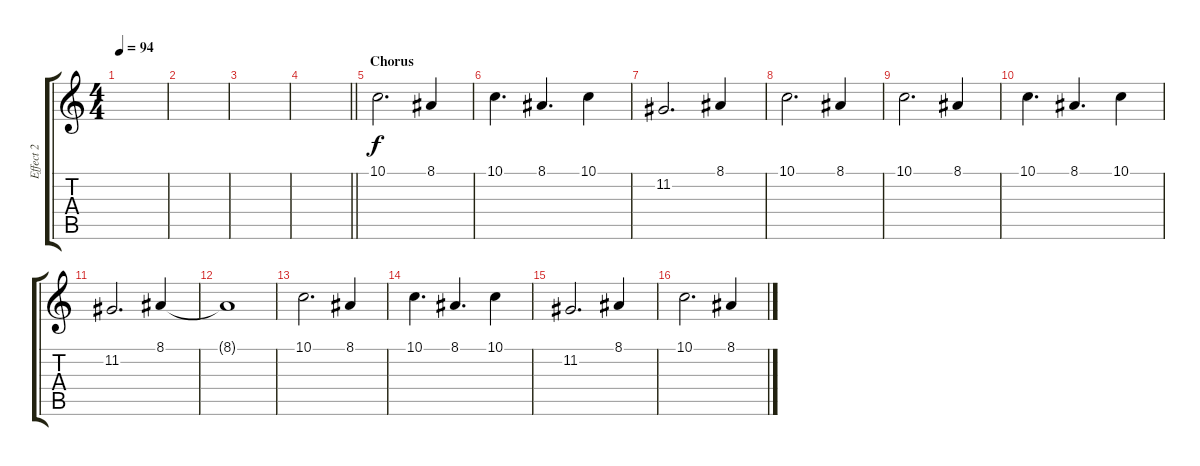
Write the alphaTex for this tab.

\track ("Effect 2" "Effect 2") {instrument fx1rain}
\staff {score tabs}
\tuning (D4 A3 F3 C3 G2 C2) {hide}
\ts (4 4)
\tempo 94
\clef g2
\ks c
|
|
|
\barLineRight lightlight
|
\section ("" "Chorus")
10.1.2{d} 8.1.4 |
10.1.4{d} 8.1.4{d} 10.1.4 |
11.2.2{d} 8.1.4 |
10.1.2{d} 8.1.4 |
10.1.2{d} 8.1.4 |
10.1.4{d} 8.1.4{d} 10.1.4 |
11.2.2{d} 8.1.4 |
8.1{t}.1 |
10.1.2{d} 8.1.4 |
10.1.4{d} 8.1.4{d} 10.1.4 |
11.2.2{d} 8.1.4 |
10.1.2{d} 8.1.4
